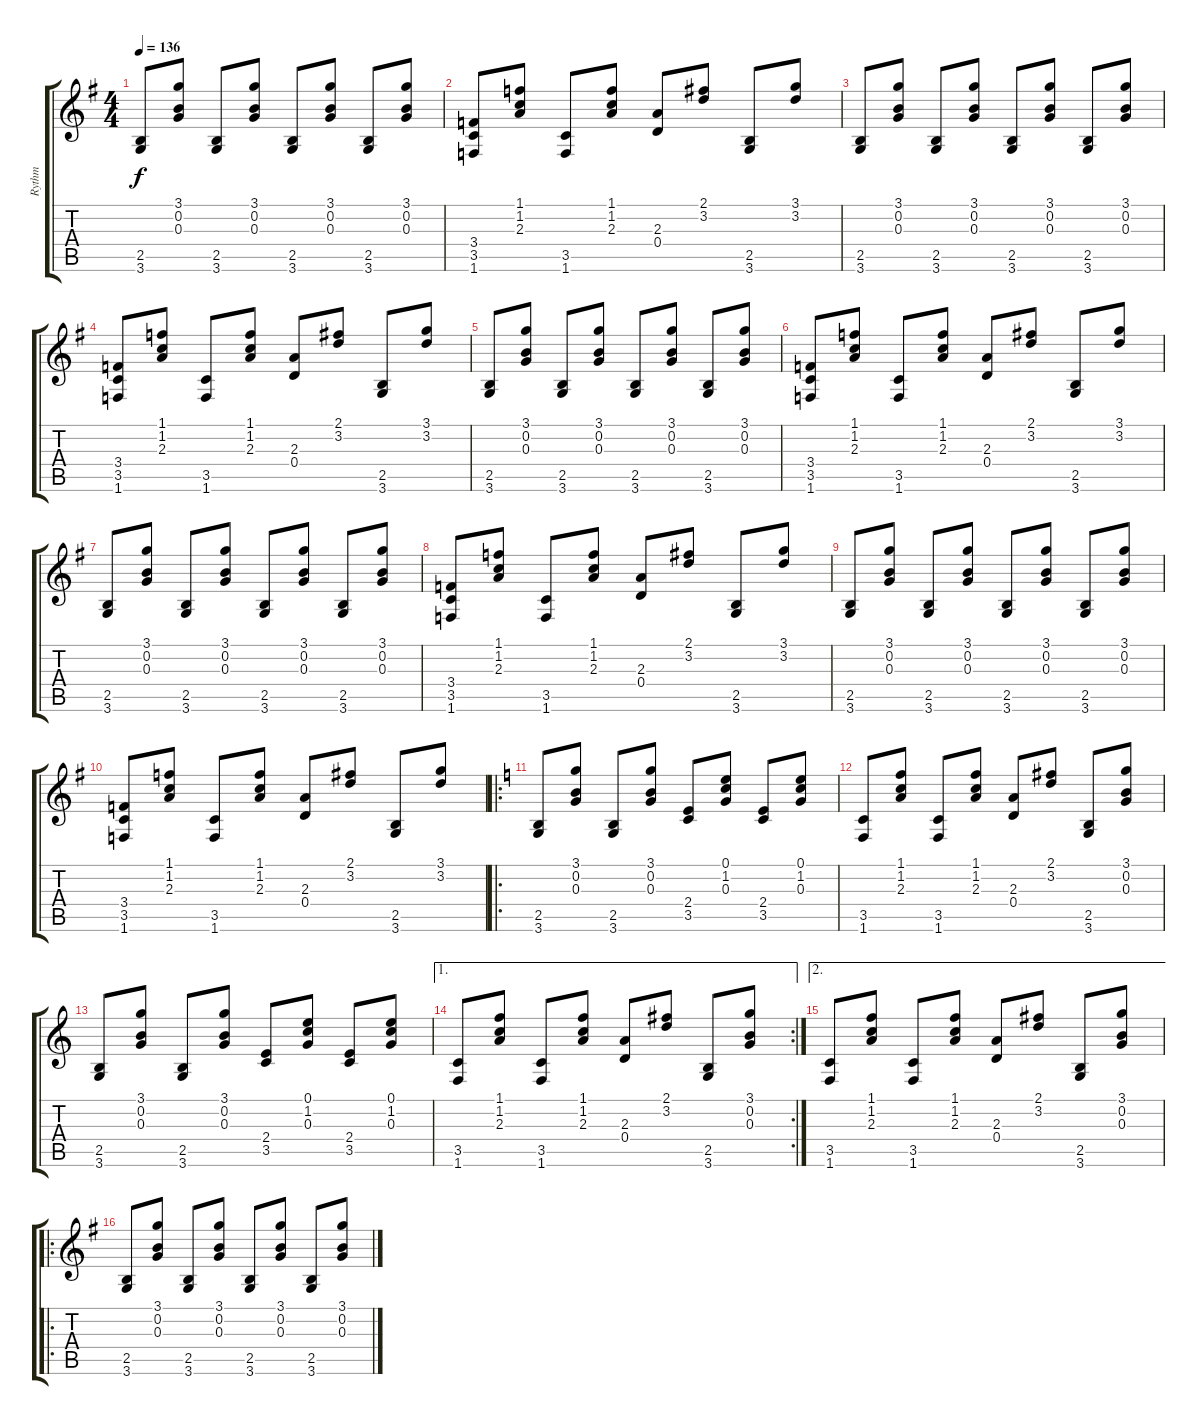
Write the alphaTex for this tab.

\track ("Rythm" "Rythm") {instrument acousticguitarnylon}
\staff {score tabs}
\tuning (E4 B3 G3 D3 A2 E2) {hide}
\ts (4 4)
\tempo 136
\clef g2
\ks g
(2.5 3.6).8{dy f} (3.1 0.2 0.3).8 (2.5 3.6).8 (3.1 0.2 0.3).8 (2.5 3.6).8 (3.1 0.2 0.3).8 (2.5 3.6).8 (3.1 0.2 0.3).8 |
(3.4 3.5 1.6).8 (1.1 1.2 2.3).8 (3.5 1.6).8 (1.1 1.2 2.3).8 (2.3 0.4).8 (2.1 3.2).8 (2.5 3.6).8 (3.1 3.2).8 |
(2.5 3.6).8 (3.1 0.2 0.3).8 (2.5 3.6).8 (3.1 0.2 0.3).8 (2.5 3.6).8 (3.1 0.2 0.3).8 (2.5 3.6).8 (3.1 0.2 0.3).8 |
(3.4 3.5 1.6).8 (1.1 1.2 2.3).8 (3.5 1.6).8 (1.1 1.2 2.3).8 (2.3 0.4).8 (2.1 3.2).8 (2.5 3.6).8 (3.1 3.2).8 |
(2.5 3.6).8 (3.1 0.2 0.3).8 (2.5 3.6).8 (3.1 0.2 0.3).8 (2.5 3.6).8 (3.1 0.2 0.3).8 (2.5 3.6).8 (3.1 0.2 0.3).8 |
(3.4 3.5 1.6).8 (1.1 1.2 2.3).8 (3.5 1.6).8 (1.1 1.2 2.3).8 (2.3 0.4).8 (2.1 3.2).8 (2.5 3.6).8 (3.1 3.2).8 |
(2.5 3.6).8 (3.1 0.2 0.3).8 (2.5 3.6).8 (3.1 0.2 0.3).8 (2.5 3.6).8 (3.1 0.2 0.3).8 (2.5 3.6).8 (3.1 0.2 0.3).8 |
(3.4 3.5 1.6).8 (1.1 1.2 2.3).8 (3.5 1.6).8 (1.1 1.2 2.3).8 (2.3 0.4).8 (2.1 3.2).8 (2.5 3.6).8 (3.1 3.2).8 |
(2.5 3.6).8 (3.1 0.2 0.3).8 (2.5 3.6).8 (3.1 0.2 0.3).8 (2.5 3.6).8 (3.1 0.2 0.3).8 (2.5 3.6).8 (3.1 0.2 0.3).8 |
(3.4 3.5 1.6).8 (1.1 1.2 2.3).8 (3.5 1.6).8 (1.1 1.2 2.3).8 (2.3 0.4).8 (2.1 3.2).8 (2.5 3.6).8 (3.1 3.2).8 |
\ro
\ks c
(2.5 3.6).8 (3.1 0.2 0.3).8 (2.5 3.6).8 (3.1 0.2 0.3).8 (2.4 3.5).8 (0.1 1.2 0.3).8 (2.4 3.5).8 (0.1 1.2 0.3).8 |
(3.5 1.6).8 (1.1 1.2 2.3).8 (3.5 1.6).8 (1.1 1.2 2.3).8 (2.3 0.4).8 (2.1 3.2).8 (2.5 3.6).8 (3.1 0.2 0.3).8 |
(2.5 3.6).8 (3.1 0.2 0.3).8 (2.5 3.6).8 (3.1 0.2 0.3).8 (2.4 3.5).8 (0.1 1.2 0.3).8 (2.4 3.5).8 (0.1 1.2 0.3).8 |
\ae 1
\rc 2
(3.5 1.6).8 (1.1 1.2 2.3).8 (3.5 1.6).8 (1.1 1.2 2.3).8 (2.3 0.4).8 (2.1 3.2).8 (2.5 3.6).8 (3.1 0.2 0.3).8 |
\ae 2
(3.5 1.6).8 (1.1 1.2 2.3).8 (3.5 1.6).8 (1.1 1.2 2.3).8 (2.3 0.4).8 (2.1 3.2).8 (2.5 3.6).8 (3.1 0.2 0.3).8 |
\ro
\ks g
(2.5 3.6).8 (3.1 0.2 0.3).8 (2.5 3.6).8 (3.1 0.2 0.3).8 (2.5 3.6).8 (3.1 0.2 0.3).8 (2.5 3.6).8 (3.1 0.2 0.3).8
